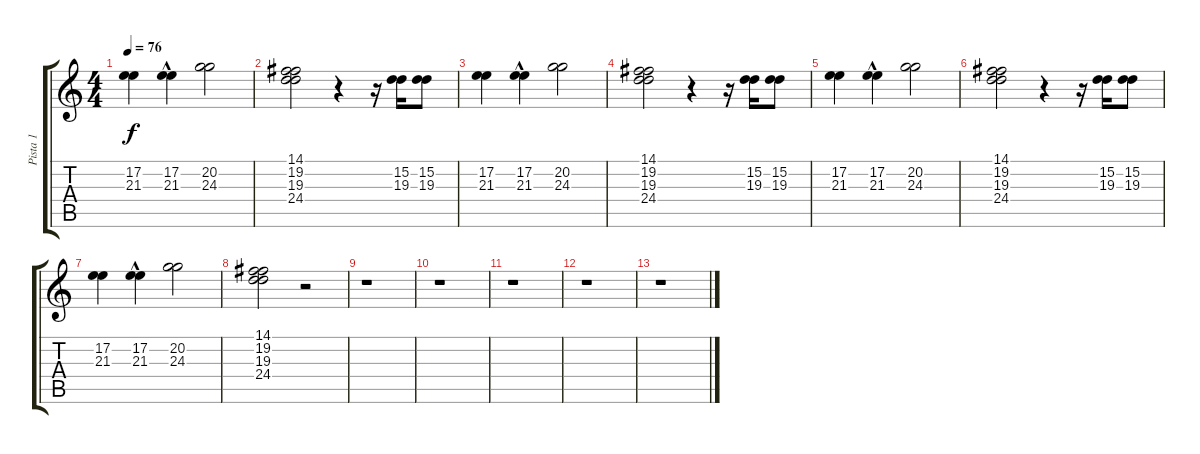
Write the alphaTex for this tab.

\track ("Pista 1" "Pista 1") {instrument sopranosax}
\staff {score tabs}
\tuning (E4 B3 G3 D3 A2 E2) {hide}
\ts (4 4)
\tempo 76
\clef g2
\ks c
(17.2 21.3).4{dy f} (17.2{hac} 21.3{hac}).4 (20.2 24.3).2 |
(14.1 19.2 19.3 24.4).2 r.4 r.16 (15.2 19.3).16 (15.2 19.3).8 |
(17.2 21.3).4 (17.2{hac} 21.3{hac}).4 (20.2 24.3).2 |
(14.1 19.2 19.3 24.4).2 r.4 r.16 (15.2 19.3).16 (15.2 19.3).8 |
(17.2 21.3).4 (17.2{hac} 21.3{hac}).4 (20.2 24.3).2 |
(14.1 19.2 19.3 24.4).2 r.4 r.16 (15.2 19.3).16 (15.2 19.3).8 |
(17.2 21.3).4 (17.2{hac} 21.3{hac}).4 (20.2 24.3).2 |
(14.1 19.2 19.3 24.4).2 r.2 |
r.1 |
r.1 |
r.1 |
r.1 |
r.1
